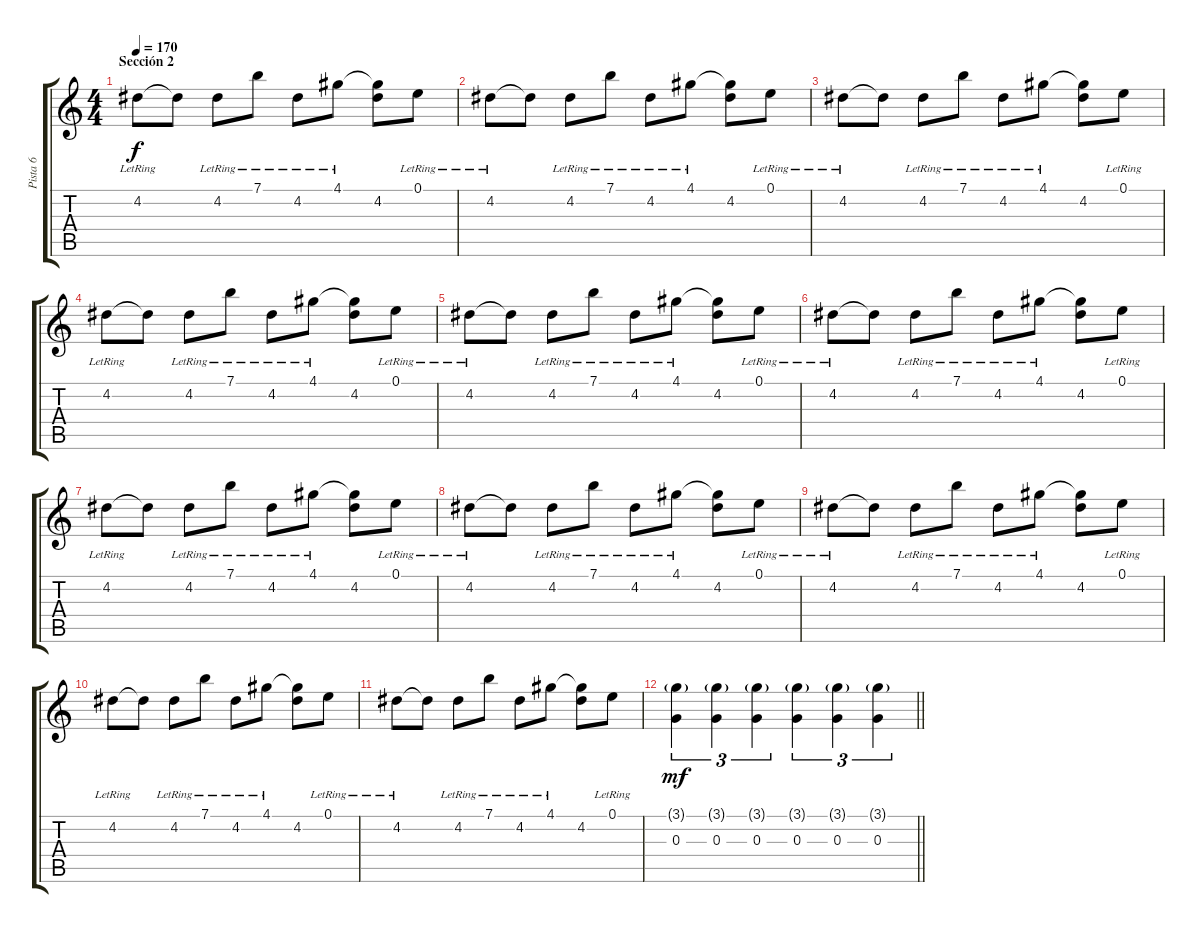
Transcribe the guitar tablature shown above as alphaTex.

\track ("Pista 6" "Pista 6") {instrument electricguitarclean}
\staff {score tabs}
\tuning (E4 B3 G3 D3 A2 E2) {hide}
\ts (4 4)
\section ("" "Sección 2")
\tempo 170
\clef g2
\ks c
4.2{lr}.8{dy f} 4.2{t}.8 4.2{lr}.8 7.1{lr}.8 4.2{lr}.8 4.1{lr}.8 (4.1{t} 4.2).8 0.1{lr}.8 |
4.2{lr}.8 4.2{t}.8 4.2{lr}.8 7.1{lr}.8 4.2{lr}.8 4.1{lr}.8 (4.1{t} 4.2).8 0.1{lr}.8 |
4.2{lr}.8 4.2{t}.8 4.2{lr}.8 7.1{lr}.8 4.2{lr}.8 4.1{lr}.8 (4.1{t} 4.2).8 0.1{lr}.8 |
4.2{lr}.8 4.2{t}.8 4.2{lr}.8 7.1{lr}.8 4.2{lr}.8 4.1{lr}.8 (4.1{t} 4.2).8 0.1{lr}.8 |
4.2{lr}.8 4.2{t}.8 4.2{lr}.8 7.1{lr}.8 4.2{lr}.8 4.1{lr}.8 (4.1{t} 4.2).8 0.1{lr}.8 |
4.2{lr}.8 4.2{t}.8 4.2{lr}.8 7.1{lr}.8 4.2{lr}.8 4.1{lr}.8 (4.1{t} 4.2).8 0.1{lr}.8 |
4.2{lr}.8 4.2{t}.8 4.2{lr}.8 7.1{lr}.8 4.2{lr}.8 4.1{lr}.8 (4.1{t} 4.2).8 0.1{lr}.8 |
4.2{lr}.8 4.2{t}.8 4.2{lr}.8 7.1{lr}.8 4.2{lr}.8 4.1{lr}.8 (4.1{t} 4.2).8 0.1{lr}.8 |
4.2{lr}.8 4.2{t}.8 4.2{lr}.8 7.1{lr}.8 4.2{lr}.8 4.1{lr}.8 (4.1{t} 4.2).8 0.1{lr}.8 |
4.2{lr}.8 4.2{t}.8 4.2{lr}.8 7.1{lr}.8 4.2{lr}.8 4.1{lr}.8 (4.1{t} 4.2).8 0.1{lr}.8 |
4.2{lr}.8 4.2{t}.8 4.2{lr}.8 7.1{lr}.8 4.2{lr}.8 4.1{lr}.8 (4.1{t} 4.2).8 0.1{lr}.8 |
\barLineRight lightlight
(3.1{g} 0.3).4{tu (3 2) dy mf} (3.1{g} 0.3).4{tu (3 2)} (3.1{g} 0.3).4{tu (3 2)} (3.1{g} 0.3).4{tu (3 2)} (3.1{g} 0.3).4{tu (3 2)} (3.1{g} 0.3).4{tu (3 2)}
